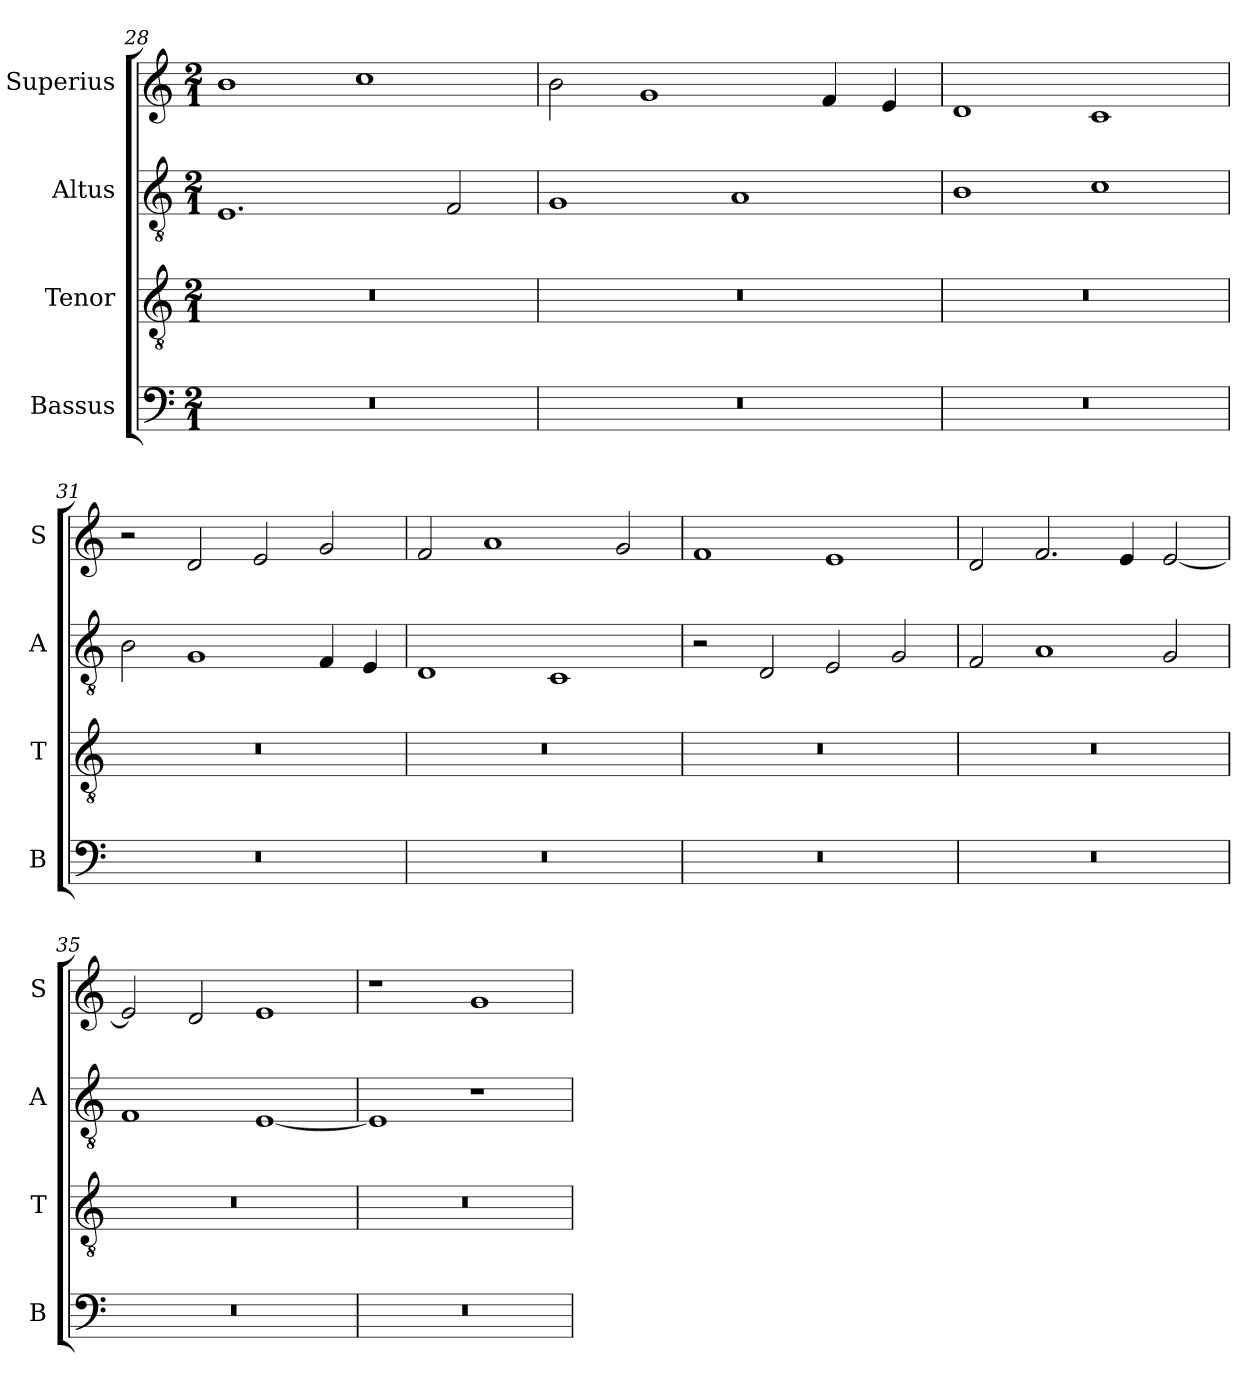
**kern	**kern	**kern	**kern
*part4	*part3	*part2	*part1
*staff4	*staff3	*staff2	*staff1
*I"Bassus	*I"Tenor	*I"Altus	*I"Superius
*I'B	*I'T	*I'A	*I'S
*clefF4	*clefGv2	*clefGv2	*clefG2
*k[]	*k[]	*k[]	*k[]
*M2/1	*M2/1	*M2/1	*M2/1
=28	=28	=28	=28
0r	0r	1.E	1b
.	.	.	1cc
.	.	2F/	.
=29	=29	=29	=29
0r	0r	1G	2b\
.	.	.	1g
.	.	1A	.
.	.	.	4f/
.	.	.	4e/
=30	=30	=30	=30
0r	0r	1B	1d
.	.	1c	1c
=31	=31	=31	=31
0r	0r	2B\	2r
.	.	1G	2d/
.	.	.	2e/
.	.	4F/	2g/
.	.	4E/	.
=32	=32	=32	=32
0r	0r	1D	2f/
.	.	.	1a
.	.	1C	.
.	.	.	2g/
=33	=33	=33	=33
0r	0r	2r	1f
.	.	2D/	.
.	.	2E/	1e
.	.	2G/	.
=34	=34	=34	=34
0r	0r	2F/	2d/
.	.	1A	2.f/
.	.	.	4e/
.	.	2G/	[2e/
=35	=35	=35	=35
0r	0r	1F	2e/]
.	.	.	2d/
.	.	[1E	1e
=36	=36	=36	=36
0r	0r	1E]	1r
.	.	1r	1g
=	=	=	=
*-	*-	*-	*-
